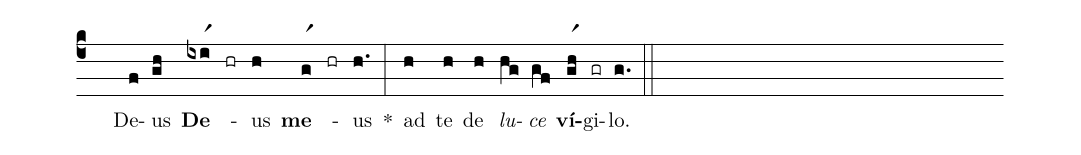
%%
(c4)
( )De(f)us(gh) <b>De</b>(ixir1) -(hr) us(h) <b>me</b>(gr1) -(hr) us(h.) *(:)
ad(h) te(h) de(h) <i>lu</i>(hg)<i>ce</i>(gf) <b>ví</b>(ghr1)gi(gr)lo.(g.) (::)
